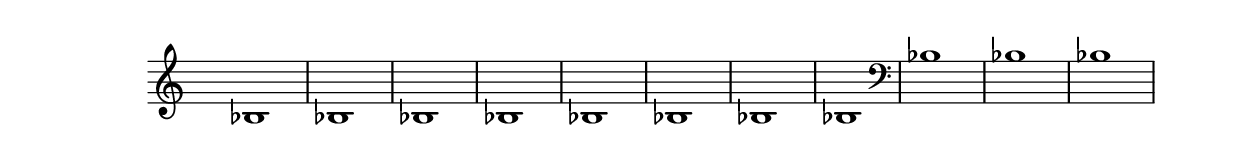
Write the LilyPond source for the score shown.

\version "2.14.2"

%%\header { texidoc="1 - Nota Nova"}

\relative c' {
  \override Staff.TimeSignature #'transparent = ##t
  \override Score.BarNumber #'transparent = ##t
  \override Score.RehearsalMark #'font-size = #-2

  %% CLARINETE
  \tag #'cl {
    bes1
  }
  %% FLAUTA
  \tag #'fl {
    bes
  }
  %% OBOÉ
  \tag #'ob {
    bes
  }
  %% SAX ALTO
  \tag #'saxa {
    bes
  }
  %% SAX TENOR
  \tag #'saxt {
    bes
  }
  %% SAX GENES
  \tag #'saxg {
    bes
  }
  %% TROMPETE
  \tag #'tpt {
    bes
  }
  %% TROMPA
  \tag #'tpa {
    bes
  }
  %% TROMBONE

  \tag #'tbn {
    \clef bass
    bes
  }
  %% TUBA MIB
  \tag #'tbamib {
    \clef bass
    bes
  }
  %% TUBA SIB
  \tag #'tbasib {
    \clef bass
    bes
  }

  %% END DOCUMENT
}
